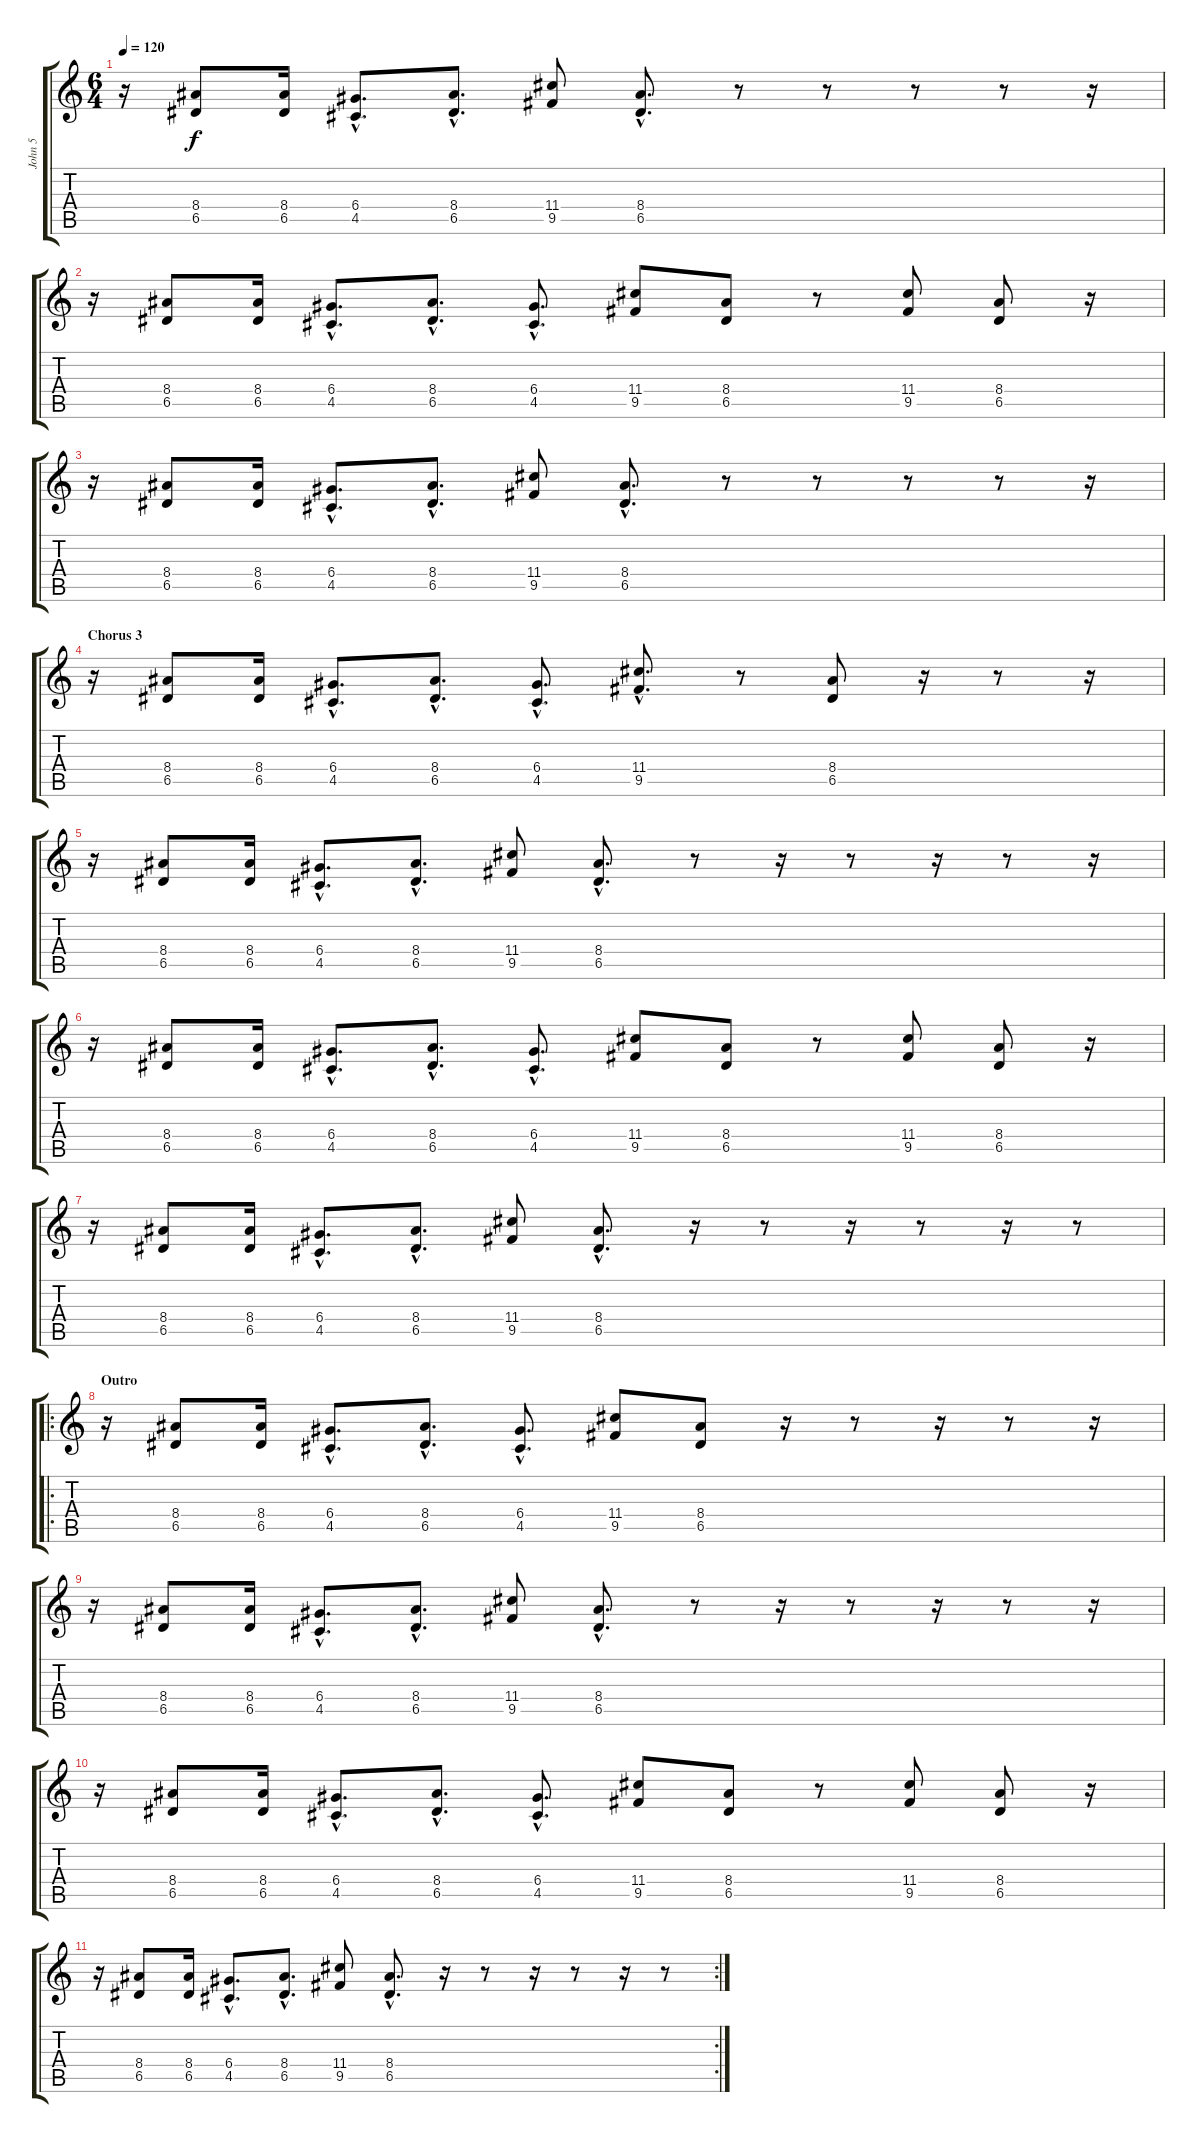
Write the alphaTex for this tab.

\track ("John 5" "John 5") {instrument overdrivenguitar}
\staff {score tabs}
\tuning (E4 B3 G3 D3 A2 E2) {hide}
\ts (6 4)
\tempo 120
\clef g2
\ks c
r.16{dy f} (8.4 6.5).8 (8.4 6.5).16 (6.4{hac} 4.5{hac}).8{d} (8.4{hac} 6.5{hac}).8{d} (11.4 9.5).8 (8.4{hac} 6.5{hac}).8{d} r.8 r.8 r.8 r.8 r.16 |
r.16 (8.4 6.5).8 (8.4 6.5).16 (6.4{hac} 4.5{hac}).8{d} (8.4{hac} 6.5{hac}).8{d} (6.4{hac} 4.5{hac}).8{d} (11.4 9.5).8 (8.4 6.5).8 r.8 (11.4 9.5).8 (8.4 6.5).8 r.16 |
r.16 (8.4 6.5).8 (8.4 6.5).16 (6.4{hac} 4.5{hac}).8{d} (8.4{hac} 6.5{hac}).8{d} (11.4 9.5).8 (8.4{hac} 6.5{hac}).8{d} r.8 r.8 r.8 r.8 r.16 |
\section ("" "Chorus 3")
r.16 (8.4 6.5).8 (8.4 6.5).16 (6.4{hac} 4.5{hac}).8{d} (8.4{hac} 6.5{hac}).8{d} (6.4{hac} 4.5{hac}).8{d} (11.4{hac} 9.5{hac}).8{d} r.8 (8.4 6.5).8 r.16 r.8 r.16 |
r.16 (8.4 6.5).8 (8.4 6.5).16 (6.4{hac} 4.5{hac}).8{d} (8.4{hac} 6.5{hac}).8{d} (11.4 9.5).8 (8.4{hac} 6.5{hac}).8{d} r.8 r.16 r.8 r.16 r.8 r.16 |
r.16 (8.4 6.5).8 (8.4 6.5).16 (6.4{hac} 4.5{hac}).8{d} (8.4{hac} 6.5{hac}).8{d} (6.4{hac} 4.5{hac}).8{d} (11.4 9.5).8 (8.4 6.5).8 r.8 (11.4 9.5).8 (8.4 6.5).8 r.16 |
r.16 (8.4 6.5).8 (8.4 6.5).16 (6.4{hac} 4.5{hac}).8{d} (8.4{hac} 6.5{hac}).8{d} (11.4 9.5).8 (8.4{hac} 6.5{hac}).8{d} r.16 r.8 r.16 r.8 r.16 r.8 |
\ro
\section ("" "Outro")
r.16{volume 13} (8.4 6.5).8 (8.4 6.5).16 (6.4{hac} 4.5{hac}).8{d} (8.4{hac} 6.5{hac}).8{d} (6.4{hac} 4.5{hac}).8{d} (11.4 9.5).8 (8.4 6.5).8 r.16 r.8 r.16 r.8 r.16 |
r.16{volume 12} (8.4 6.5).8 (8.4 6.5).16 (6.4{hac} 4.5{hac}).8{d} (8.4{hac} 6.5{hac}).8{d} (11.4 9.5).8 (8.4{hac} 6.5{hac}).8{d} r.8 r.16 r.8 r.16 r.8 r.16 |
r.16 (8.4 6.5).8 (8.4 6.5).16 (6.4{hac} 4.5{hac}).8{d} (8.4{hac} 6.5{hac}).8{d} (6.4{hac} 4.5{hac}).8{d} (11.4 9.5).8 (8.4 6.5).8 r.8 (11.4 9.5).8 (8.4 6.5).8 r.16 |
\rc 2
r.16 (8.4 6.5).8 (8.4 6.5).16 (6.4{hac} 4.5{hac}).8{d} (8.4{hac} 6.5{hac}).8{d} (11.4 9.5).8 (8.4{hac} 6.5{hac}).8{d} r.16 r.8 r.16 r.8 r.16 r.8
